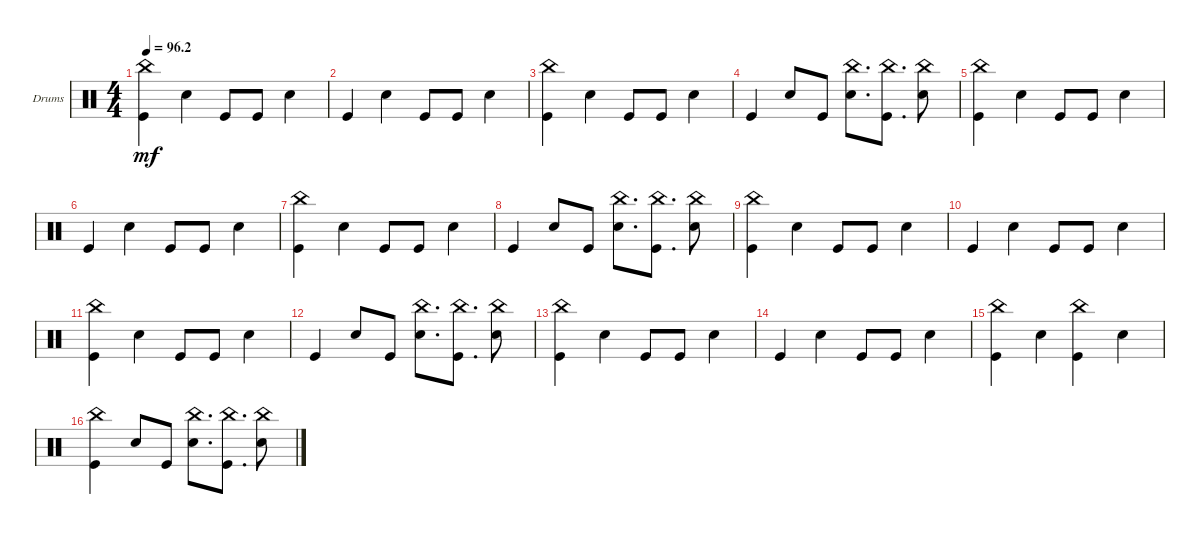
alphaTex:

\defaultSystemsLayout 4
\bracketExtendMode groupsimilarinstruments
\firstSystemTrackNameOrientation horizontal
\otherSystemsTrackNameOrientation horizontal
\track ("Drumkit" "Drums") {instrument percussion}
\staff {score}
\articulation defaults
\ts (4 4)
\tempo
96.2
\accidentals auto
\clef neutral
\ottava regular
\simile none
\scale
0.472222
\ks c
("Kick (hit)" "China (hit)").4{dy mf} "Snare (hit) 2".4 "Kick (hit)".8 "Kick (hit)".8 "Snare (hit) 2".4 |
\scale
0.263889 "Kick (hit)".4 "Snare (hit) 2".4 "Kick (hit)".8 "Kick (hit)".8 "Snare (hit) 2".4 |
\scale
0.263889 ("Kick (hit)" "China (hit)").4 "Snare (hit) 2".4 "Kick (hit)".8 "Kick (hit)".8 "Snare (hit) 2".4 |
\scale
0.333333 "Kick (hit)".4 "Snare (hit) 2".8 "Kick (hit)".8 ("Snare (hit) 2" "China (hit)").8{d} ("Kick (hit)" "China (hit)").8{d} ("Snare (hit) 2" "China (hit)").8 |
\scale
0.333333 ("Kick (hit)" "China (hit)").4 "Snare (hit) 2".4 "Kick (hit)".8 "Kick (hit)".8 "Snare (hit) 2".4 |
\scale
0.333333 "Kick (hit)".4 "Snare (hit) 2".4 "Kick (hit)".8 "Kick (hit)".8 "Snare (hit) 2".4 |
\scale
0.333333 ("Kick (hit)" "China (hit)").4 "Snare (hit) 2".4 "Kick (hit)".8 "Kick (hit)".8 "Snare (hit) 2".4 |
\scale
0.333333 "Kick (hit)".4 "Snare (hit) 2".8 "Kick (hit)".8 ("Snare (hit) 2" "China (hit)").8{d} ("Kick (hit)" "China (hit)").8{d} ("Snare (hit) 2" "China (hit)").8 |
\scale
0.333333 ("Kick (hit)" "China (hit)").4 "Snare (hit) 2".4 "Kick (hit)".8 "Kick (hit)".8 "Snare (hit) 2".4 |
\scale
0.333333 "Kick (hit)".4 "Snare (hit) 2".4 "Kick (hit)".8 "Kick (hit)".8 "Snare (hit) 2".4 |
\scale
0.333333 ("Kick (hit)" "China (hit)").4 "Snare (hit) 2".4 "Kick (hit)".8 "Kick (hit)".8 "Snare (hit) 2".4 |
\scale
0.333333 "Kick (hit)".4 "Snare (hit) 2".8 "Kick (hit)".8 ("Snare (hit) 2" "China (hit)").8{d} ("Kick (hit)" "China (hit)").8{d} ("Snare (hit) 2" "China (hit)").8 |
\scale
0.333333 ("Kick (hit)" "China (hit)").4 "Snare (hit) 2".4 "Kick (hit)".8 "Kick (hit)".8 "Snare (hit) 2".4 |
\scale
0.333333 "Kick (hit)".4 "Snare (hit) 2".4 "Kick (hit)".8 "Kick (hit)".8 "Snare (hit) 2".4 |
\scale
0.333333 ("Kick (hit)" "China (hit)").4 "Snare (hit) 2".4 ("Kick (hit)" "China (hit)").4 "Snare (hit) 2".4 |
("Kick (hit)" "China (hit)").4 "Snare (hit) 2".8 "Kick (hit)".8 ("Snare (hit) 2" "China (hit)").8{d} ("Kick (hit)" "China (hit)").8{d} ("Snare (hit) 2" "China (hit)").8
